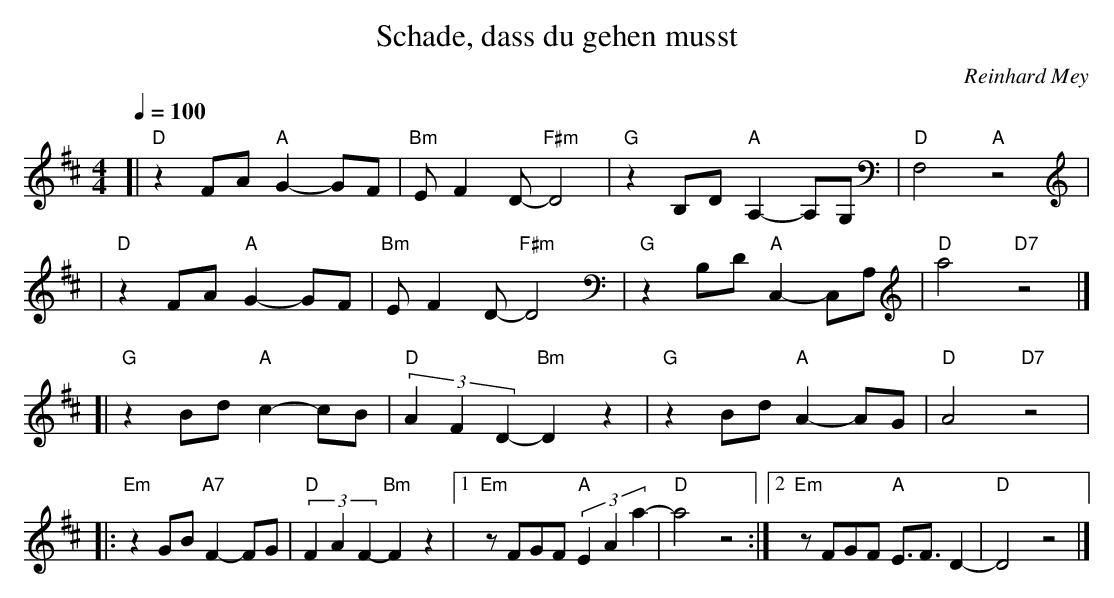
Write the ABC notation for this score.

X:1
T:Schade, dass du gehen musst
C:Reinhard Mey
K:D
M:4/4
L:1/8
Q:1/4=100
[| "D"z2 FA "A"G2-GF | "Bm"EF2D-"F#m"D4 | "G"z2 B,D "A"A,2-A,G, | "D"F,4 "A"z4 |
| "D"z2 FA "A"G2-GF | "Bm"EF2D-"F#m"D4 | "G"z2 B,D "A"C,2-C,A, | "D"a4 "D7"z4 |]
[| "G"z2 Bd "A"c2-cB | "D"(3A2 F2 D2- "Bm"D2 z2 | "G"z2 Bd "A"A2-AG | "D"A4 "D7"z4 |
|: "Em"z2 GB "A7"F2-FG | "D"(3F2 A2 F2- "Bm"F2z2 |1 "Em"zFGF "A"(3E2A2a2- | "D"a4 z4 :|2  "Em"zFGF "A"E3/2F3/2D2- | "D"D4 z4 |]
